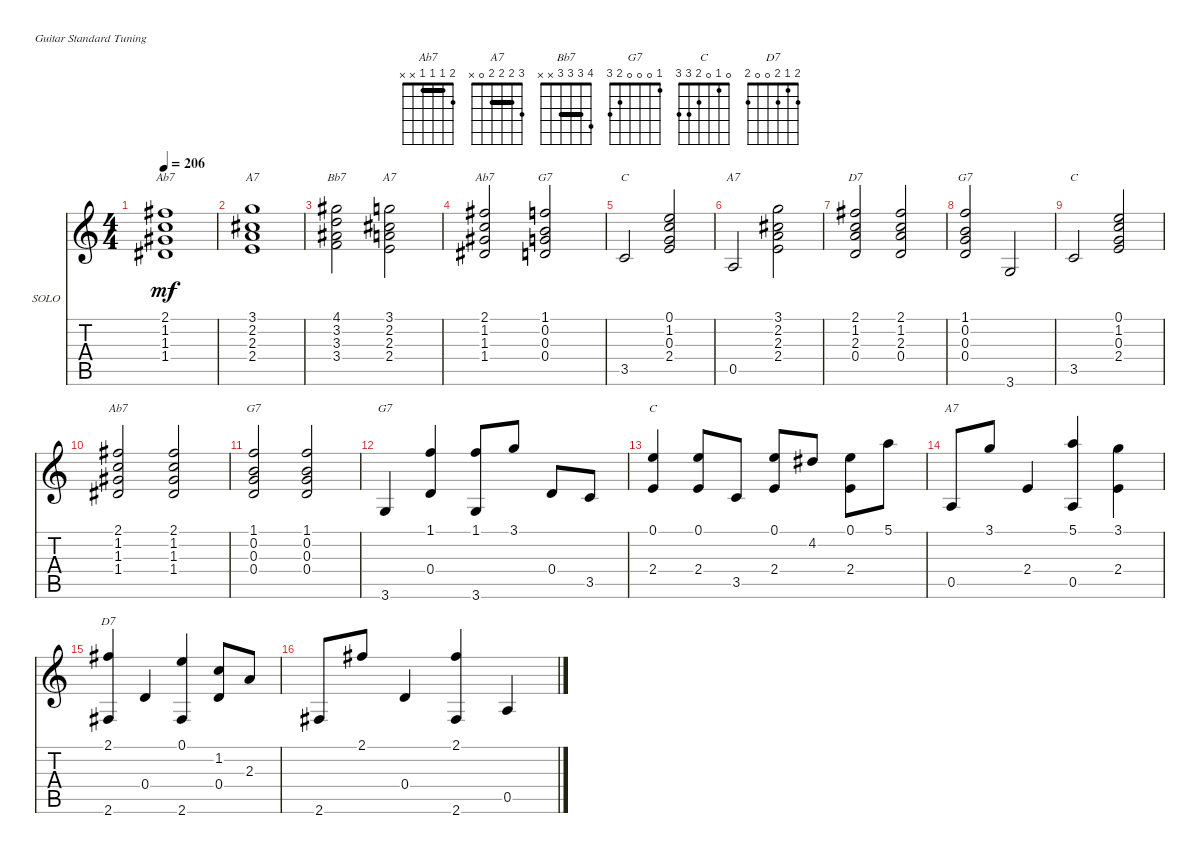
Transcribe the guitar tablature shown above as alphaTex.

\defaultSystemsLayout 4
\bracketExtendMode nobrackets
\firstSystemTrackNameOrientation horizontal
\otherSystemsTrackNameOrientation horizontal
\track ("Blind Blake" "SOLO") {instrument acousticguitarsteel}
\staff {score tabs}
\tuning (E4 B3 G3 D3 A2 E2)
\chord ("Ab7" 2 1 1 1 x x) {barre (1 1)}
\chord ("A7" 3 2 2 2 0 x) {barre (2 2)}
\chord ("Bb7" 4 3 3 3 x x) {barre (3 3)}
\chord ("G7" 1 0 0 0 2 3)
\chord ("C" 0 1 0 2 3 3)
\chord ("D7" 2 1 2 0 0 2)
\ts (4 4)
\tempo 206
\clef g2
\ks c
(1.4 1.3 1.2 2.1).1{ch "Ab7" dy mf instrument acousticguitarsteel} |
(2.4 2.3 2.2 3.1).1{ch "A7"} |
(4.1 3.2 3.3 3.4).2{ch "Bb7"} (3.1 2.2 2.3 2.4).2{ch "A7"} |
(1.4 1.3 1.2 2.1).2{ch "Ab7"} (1.1 0.2 0.3 0.4).2{ch "G7"} |
3.5.2{ch "C"} (2.4 0.3 1.2 0.1).2 |
0.5.2{ch "A7"} (2.4 2.3 2.2 3.1).2 |
(2.1 1.2 2.3 0.4).2{ch "D7"} (0.4 2.3 1.2 2.1).2 |
(1.1 0.2 0.3 0.4).2{ch "G7"} 3.6.2 |
3.5.2{ch "C"} (2.4 0.3 1.2 0.1).2 |
(2.1 1.2 1.3 1.4).2{ch "Ab7"} (1.4 1.3 1.2 2.1).2 |
(1.1 0.2 0.3 0.4).2{ch "G7"} (0.4 0.3 0.2 1.1).2 |
3.6.4{ch "G7"} (0.4 1.1).4 (3.6 1.1).8 3.1.8 0.4.8 3.5.8 |
(0.1 2.4).4{ch "C"} (0.1 2.4).8 3.5.8 (2.4 0.1).8 4.2.8 (0.1 2.4).8 5.1.8 |
0.5.8{ch "A7"} 3.1.8 2.4.4 (0.5 5.1).4 (2.4 3.1).4 |
(2.1 2.6).4{ch "D7"} 0.4.4 (2.6 0.1).4 (1.2 0.4).8 2.3.8 |
2.6.8 2.1.8 0.4.4 (2.6 2.1).4 0.5.4
